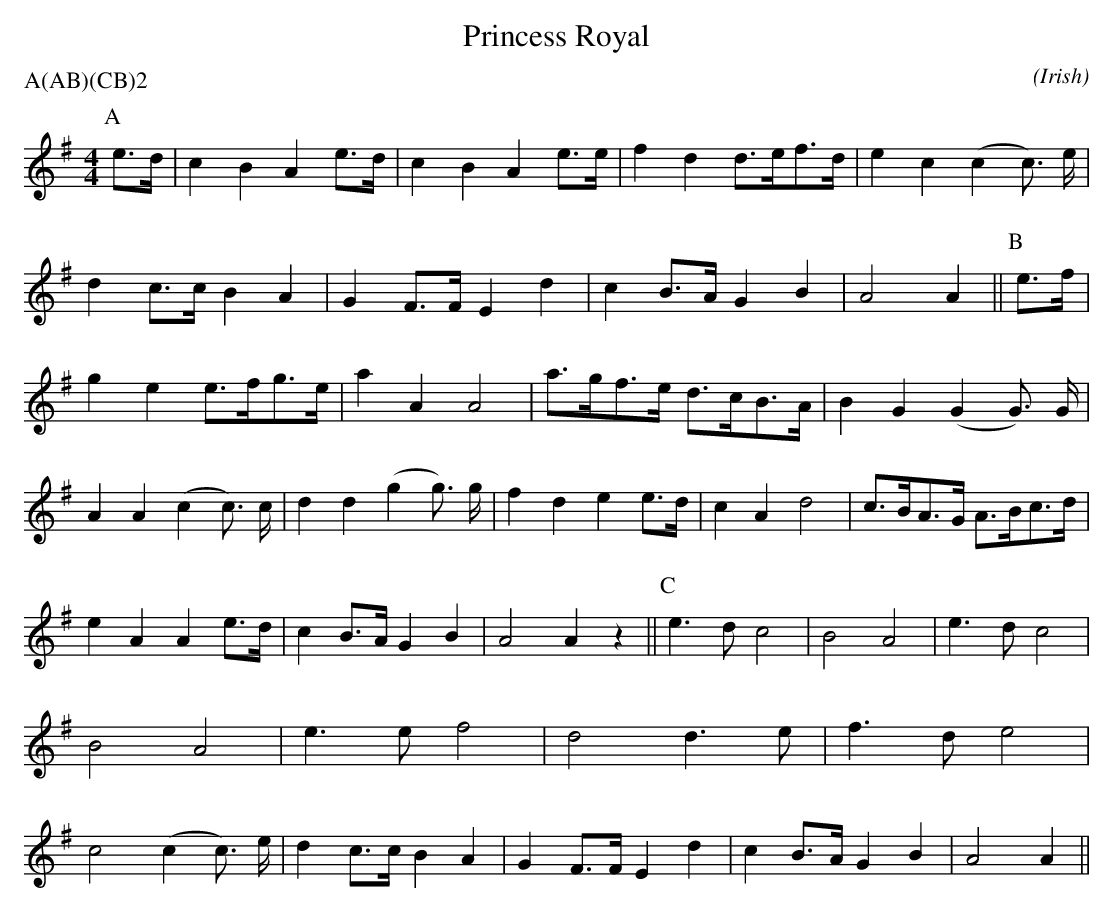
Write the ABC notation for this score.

X:1
T:Princess Royal
M:4/4
C:
O:Irish
P:A(AB)(CB)2
L:1/16
K:ADor
P:A
e3d|\
c4 B4  A4 e3d|c4 B4  A4 e3e|f4 d4  d3ef3d|e4 c4 (c4 c3) e|\
d4 c3c B4 A4|G4 F3F E4 d4|c4 B3A G4 B4|A8     A4||\
P:B
e3f|\
g4 e4  e3fg3e|a4 A4  A8|a3gf3e d3cB3A|B4 G4 (G4 G3) G|\
A4 A4 (c4 c3) c|d4 d4 (g4 g3) g|f4 d4  e4  e3d|c4 A4  d8|\
c3BA3G A3Bc3d|e4 A4  A4 e3d|c4 B3A G4  B4|A8     A4  z4||\
P:C
e6 d2  c8|B8     A8|e6 d2  c8|B8     A8|\
e6 e2  f8|d8     d6 e2|f6 d2  e8|c8    (c4 c3) e|\
d4 c3c B4 A4|G4 F3F E4 d4|c4 B3A G4  B4|A8     A4||
